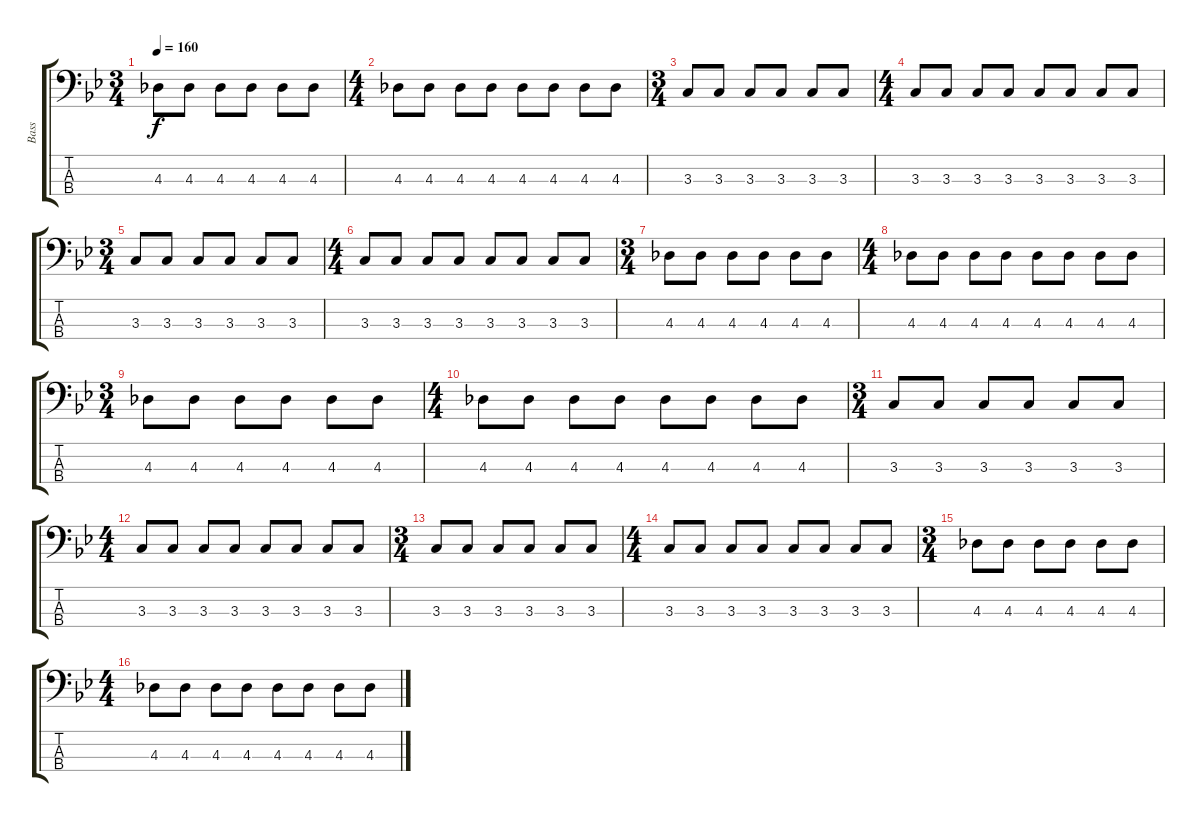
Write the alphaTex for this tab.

\track ("Bass" "Bass") {instrument electricbassfinger}
\staff {score tabs}
\tuning (G2 D2 A1 E1) {hide}
\ts (3 4)
\tempo 160
\clef f4
\ks bb
4.3.8{dy f} 4.3.8 4.3.8 4.3.8 4.3.8 4.3.8 |
\ts (4 4)
4.3.8 4.3.8 4.3.8 4.3.8 4.3.8 4.3.8 4.3.8 4.3.8 |
\ts (3 4)
3.3.8 3.3.8 3.3.8 3.3.8 3.3.8 3.3.8 |
\ts (4 4)
3.3.8 3.3.8 3.3.8 3.3.8 3.3.8 3.3.8 3.3.8 3.3.8 |
\ts (3 4)
3.3.8 3.3.8 3.3.8 3.3.8 3.3.8 3.3.8 |
\ts (4 4)
3.3.8 3.3.8 3.3.8 3.3.8 3.3.8 3.3.8 3.3.8 3.3.8 |
\ts (3 4)
4.3.8 4.3.8 4.3.8 4.3.8 4.3.8 4.3.8 |
\ts (4 4)
4.3.8 4.3.8 4.3.8 4.3.8 4.3.8 4.3.8 4.3.8 4.3.8 |
\ts (3 4)
4.3.8 4.3.8 4.3.8 4.3.8 4.3.8 4.3.8 |
\ts (4 4)
4.3.8 4.3.8 4.3.8 4.3.8 4.3.8 4.3.8 4.3.8 4.3.8 |
\ts (3 4)
3.3.8 3.3.8 3.3.8 3.3.8 3.3.8 3.3.8 |
\ts (4 4)
3.3.8 3.3.8 3.3.8 3.3.8 3.3.8 3.3.8 3.3.8 3.3.8 |
\ts (3 4)
3.3.8 3.3.8 3.3.8 3.3.8 3.3.8 3.3.8 |
\ts (4 4)
3.3.8 3.3.8 3.3.8 3.3.8 3.3.8 3.3.8 3.3.8 3.3.8 |
\ts (3 4)
4.3.8 4.3.8 4.3.8 4.3.8 4.3.8 4.3.8 |
\ts (4 4)
4.3.8 4.3.8 4.3.8 4.3.8 4.3.8 4.3.8 4.3.8 4.3.8
